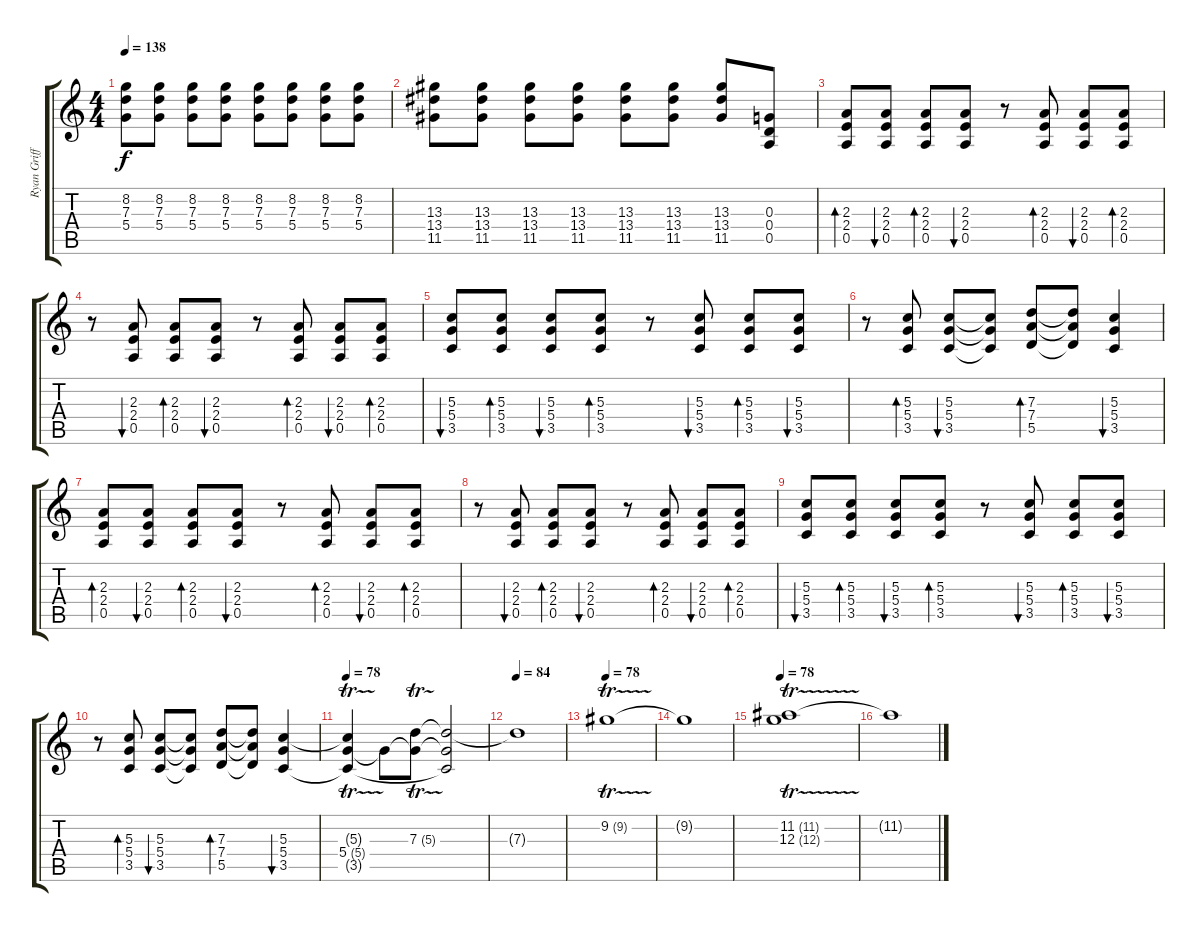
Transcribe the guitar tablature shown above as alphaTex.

\track ("Ryan Griffits" "Ryan Griff") {instrument overdrivenguitar}
\staff {score tabs}
\tuning (E4 B3 G3 D3 A2 E2) {hide}
\ts (4 4)
\tempo 138
\clef g2
\ks c
(8.2 7.3 5.4).8{dy f} (8.2 7.3 5.4).8 (8.2 7.3 5.4).8 (8.2 7.3 5.4).8 (8.2 7.3 5.4).8 (8.2 7.3 5.4).8 (8.2 7.3 5.4).8 (8.2 7.3 5.4).8 |
(13.3 13.4 11.5).8 (13.3 13.4 11.5).8 (13.3 13.4 11.5).8 (13.3 13.4 11.5).8 (13.3 13.4 11.5).8 (13.3 13.4 11.5).8 (13.3 13.4 11.5).8 (0.3 0.4 0.5).8 |
(2.3 2.4 0.5).8{bd 60} (2.3 2.4 0.5).8{bu 60} (2.3 2.4 0.5).8{bd 60} (2.3 2.4 0.5).8{bu 60} r.8 (2.3 2.4 0.5).8{bd 60} (2.3 2.4 0.5).8{bu 60} (2.3 2.4 0.5).8{bd 60} |
r.8 (2.3 2.4 0.5).8{bu 60} (2.3 2.4 0.5).8{bd 60} (2.3 2.4 0.5).8{bu 60} r.8 (2.3 2.4 0.5).8{bd 60} (2.3 2.4 0.5).8{bu 60} (2.3 2.4 0.5).8{bd 60} |
(5.3 5.4 3.5).8{bu 60} (5.3 5.4 3.5).8{bd 60} (5.3 5.4 3.5).8{bu 60} (5.3 5.4 3.5).8{bd 60} r.8 (5.3 5.4 3.5).8{bu 60} (5.3 5.4 3.5).8{bd 60} (5.3 5.4 3.5).8{bu 60} |
r.8 (5.3 5.4 3.5).8{bd 60} (5.3 5.4 3.5).8{bu 60} (5.3{t} 5.4{t} 3.5{t}).8 (7.3 7.4 5.5).8{bd 60} (7.3{t} 7.4{t} 5.5{t}).8 (5.3 5.4 3.5).4{bu 60} |
(2.3 2.4 0.5).8{bd 60} (2.3 2.4 0.5).8{bu 60} (2.3 2.4 0.5).8{bd 60} (2.3 2.4 0.5).8{bu 60} r.8 (2.3 2.4 0.5).8{bd 60} (2.3 2.4 0.5).8{bu 60} (2.3 2.4 0.5).8{bd 60} |
r.8 (2.3 2.4 0.5).8{bu 60} (2.3 2.4 0.5).8{bd 60} (2.3 2.4 0.5).8{bu 60} r.8 (2.3 2.4 0.5).8{bd 60} (2.3 2.4 0.5).8{bu 60} (2.3 2.4 0.5).8{bd 60} |
(5.3 5.4 3.5).8{bu 60} (5.3 5.4 3.5).8{bd 60} (5.3 5.4 3.5).8{bu 60} (5.3 5.4 3.5).8{bd 60} r.8 (5.3 5.4 3.5).8{bu 60} (5.3 5.4 3.5).8{bd 60} (5.3 5.4 3.5).8{bu 60} |
r.8 (5.3 5.4 3.5).8{bd 60} (5.3 5.4 3.5).8{bu 60} (5.3{t} 5.4{t} 3.5{t}).8 (7.3 7.4 5.5).8{bd 60} (7.3{t} 7.4{t} 5.5{t}).8 (5.3 5.4 3.5).4{bu 60} |
\tempo 78
(5.3{t} 5.4{tr (5 16)} 3.5{t}).4 5.4{t}.8 (7.3{tr (5 16)} 5.4{t}).8 (7.3{t} 5.4{t} 3.5{t}).2 |
\tempo 84
7.3{t}.1{volume 11} |
\tempo 78
9.2{tr (9 16)}.1{volume 16} |
9.2{t}.1{volume 10} |
\tempo 78
(11.2{tr (11 64)} 12.3{tr (12 16)}).1 |
11.2{t}.1
